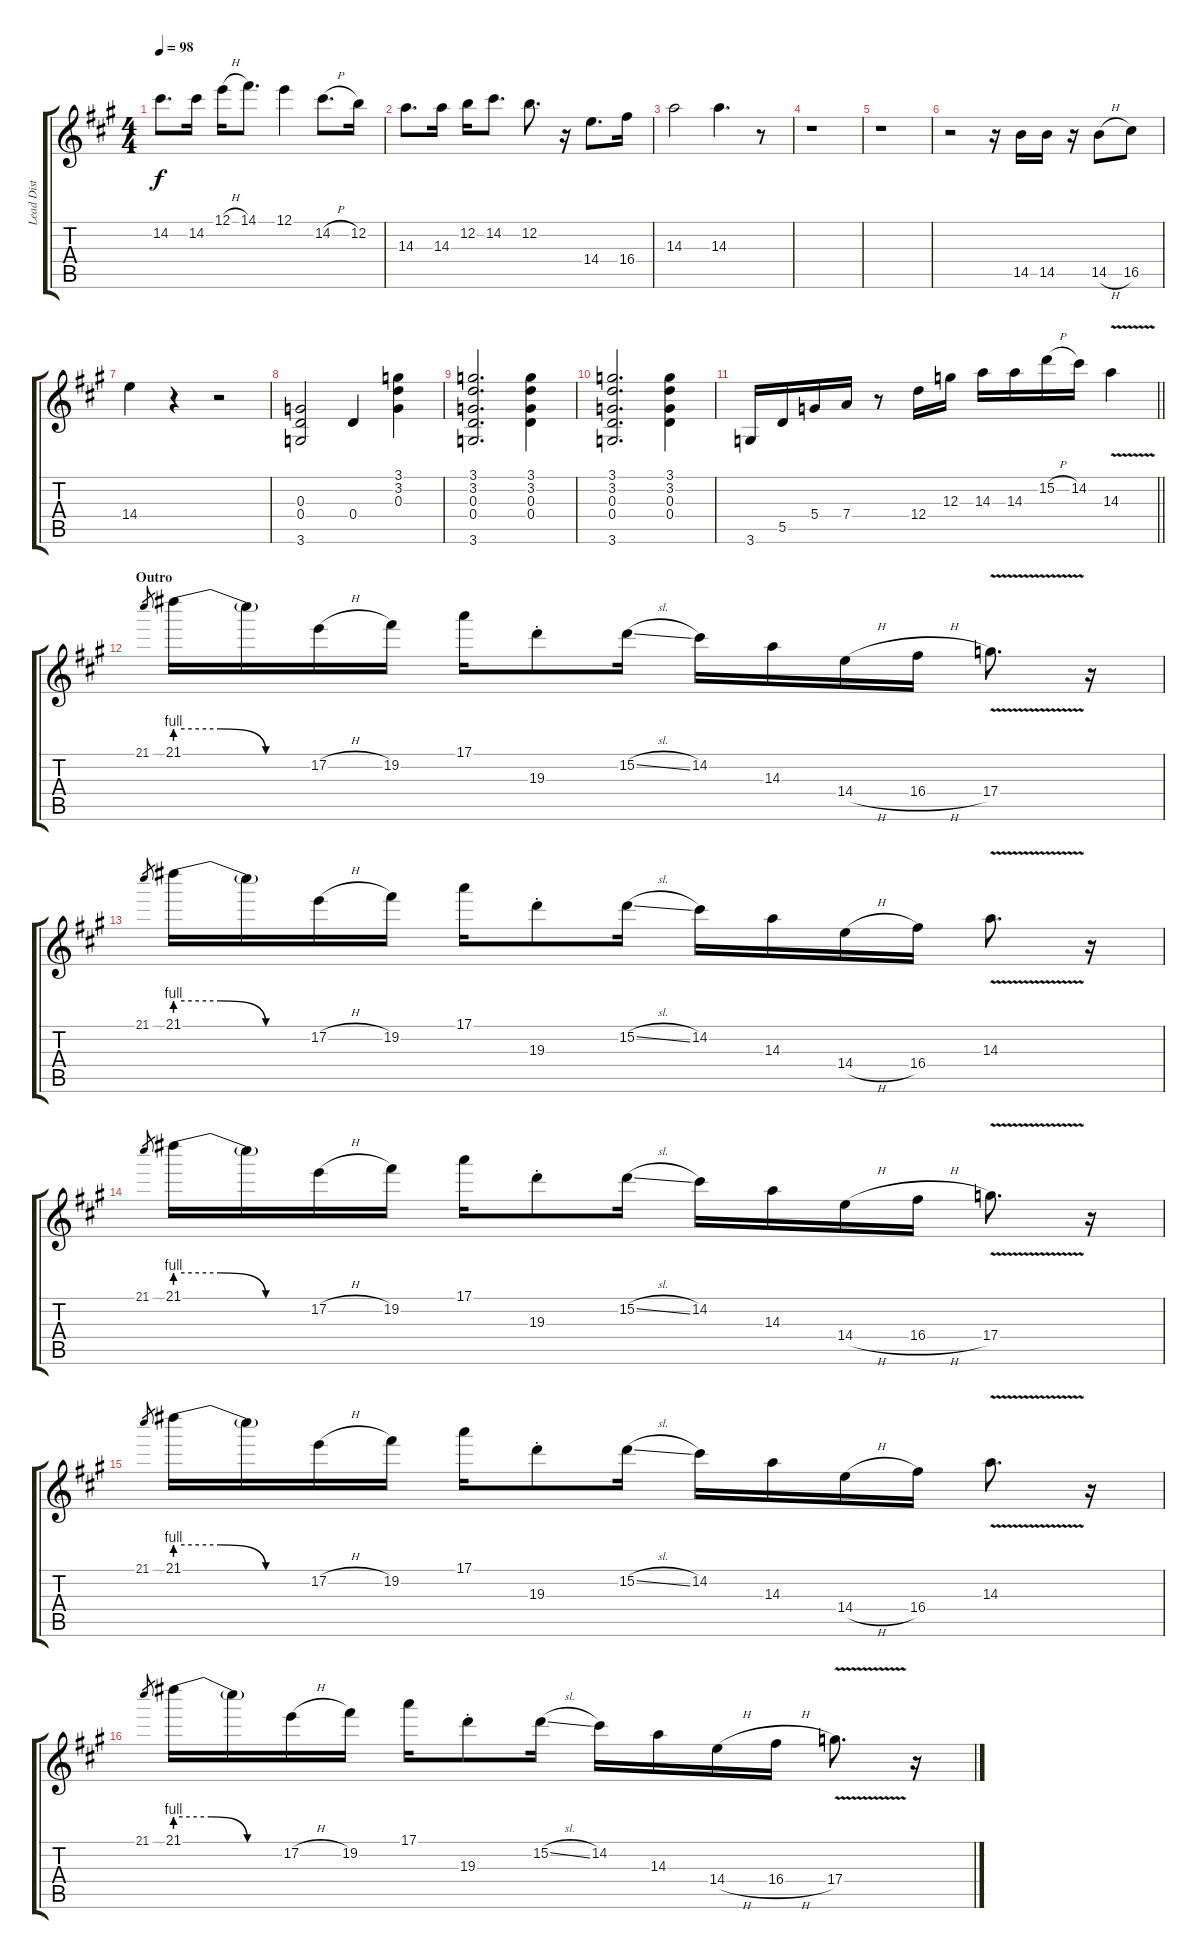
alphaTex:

\track ("Lead Dist" "Lead Dist") {instrument overdrivenguitar}
\staff {score tabs}
\tuning (E4 B3 G3 D3 A2 E2) {hide}
\ts (4 4)
\tempo 98
\clef g2
\ks a
14.2.8{d dy f} 14.2.16 12.1{h}.16 14.1.8{d} 12.1.4 14.2{h}.8{d} 12.2.16 |
14.3.8{d} 14.3.16 12.2.16 14.2.8{d} 12.2.8{d} r.16 14.4.8{d} 16.4.16 |
14.3.2 14.3.4{d} r.8 |
r.1 |
r.1 |
r.2 r.16 14.5.16 14.5.16 r.16 14.5{h}.8 16.5.8 |
14.4.4 r.4 r.2 |
(0.3 0.4 3.6).2 0.4.4 (3.1 3.2 0.3).4 |
(3.1 3.2 0.3 0.4 3.6).2{d} (3.1 3.2 0.3 0.4).4 |
(3.1 3.2 0.3 0.4 3.6).2{d} (3.1 3.2 0.3 0.4).4 |
\barLineRight lightlight
3.6.16 5.5.16 5.4.16 7.4.16 r.8 12.4.16 12.3.16 14.3.16 14.3.16 15.2{h}.16 14.2.16 14.3{v}.4 |
\section ("" "Outro")
21.1.8{gr} 21.1{be (custom 0 4 20 4 40 0 60 0)}.16 21.1{t}.16 17.2{h}.16 19.2.16 17.1.16 19.3{st}.8 15.2{sl}.16 14.2.16 14.3.16 14.4{h}.16 16.4{h}.16 17.4{v}.8{d} r.16 |
21.1.8{gr} 21.1{be (custom 0 4 20 4 40 0 60 0)}.16 21.1{t}.16 17.2{h}.16 19.2.16 17.1.16 19.3{st}.8 15.2{sl}.16 14.2.16 14.3.16 14.4{h}.16 16.4.16 14.3{v}.8{d} r.16 |
21.1.8{gr} 21.1{be (custom 0 4 20 4 40 0 60 0)}.16 21.1{t}.16 17.2{h}.16 19.2.16 17.1.16 19.3{st}.8 15.2{sl}.16 14.2.16 14.3.16 14.4{h}.16 16.4{h}.16 17.4{v}.8{d} r.16 |
21.1.8{gr} 21.1{be (custom 0 4 20 4 40 0 60 0)}.16 21.1{t}.16 17.2{h}.16 19.2.16 17.1.16 19.3{st}.8 15.2{sl}.16 14.2.16 14.3.16 14.4{h}.16 16.4.16 14.3{v}.8{d} r.16 |
21.1.8{gr} 21.1{be (custom 0 4 20 4 40 0 60 0)}.16 21.1{t}.16 17.2{h}.16 19.2.16 17.1.16 19.3{st}.8 15.2{sl}.16 14.2.16 14.3.16 14.4{h}.16 16.4{h}.16 17.4{v}.8{d} r.16
